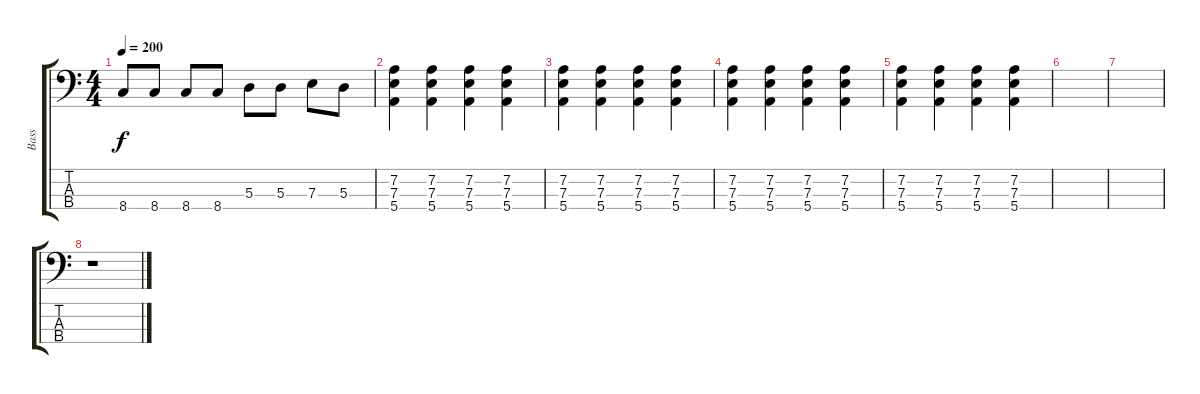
\track ("Bass " "Bass ") {instrument electricbassfinger}
\staff {score tabs}
\tuning (G2 D2 A1 E1) {hide}
\ts (4 4)
\tempo 200
\clef f4
\ks c
8.4.8{dy f} 8.4.8 8.4.8 8.4.8 5.3.8 5.3.8 7.3.8 5.3.8 |
(7.2 7.3 5.4).4 (7.2 7.3 5.4).4 (7.2 7.3 5.4).4 (7.2 7.3 5.4).4 |
(7.2 7.3 5.4).4 (7.2 7.3 5.4).4 (7.2 7.3 5.4).4 (7.2 7.3 5.4).4 |
(7.2 7.3 5.4).4 (7.2 7.3 5.4).4 (7.2 7.3 5.4).4 (7.2 7.3 5.4).4 |
(7.2 7.3 5.4).4 (7.2 7.3 5.4).4 (7.2 7.3 5.4).4 (7.2 7.3 5.4).4 |
|
|
r.1
